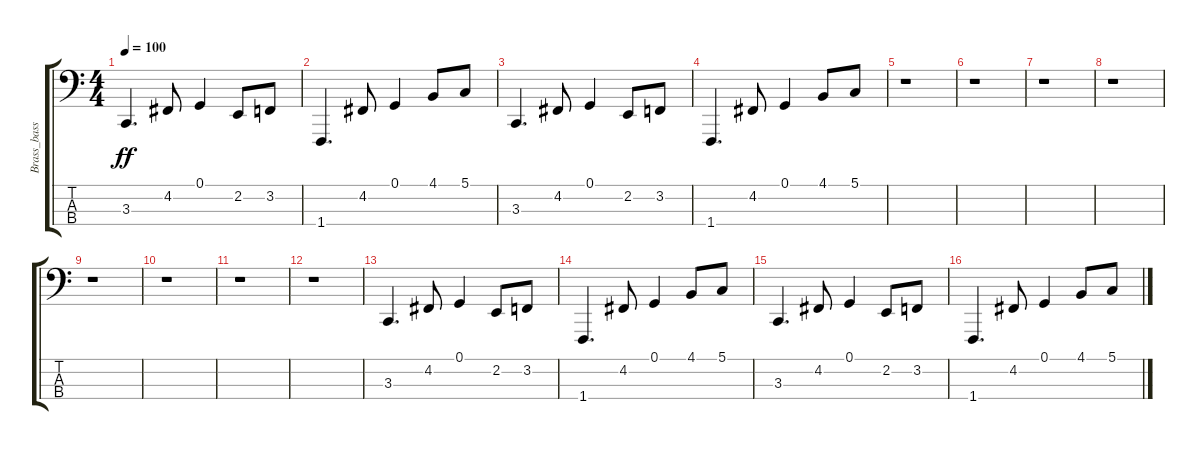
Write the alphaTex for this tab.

\track ("Brass_bass" "Brass_bass") {instrument lead8bassandlead}
\staff {score tabs}
\tuning (G2 D2 A1 E1) {hide}
\ts (4 4)
\tempo 100
\clef f4
\ks c
3.3.4{d dy ff} 4.2.8 0.1.4 2.2.8 3.2.8 |
1.4.4{d} 4.2.8 0.1.4 4.1.8 5.1.8 |
3.3.4{d} 4.2.8 0.1.4 2.2.8 3.2.8 |
1.4.4{d} 4.2.8 0.1.4 4.1.8 5.1.8 |
r.1 |
r.1 |
r.1 |
r.1 |
r.1 |
r.1 |
r.1 |
r.1 |
3.3.4{d} 4.2.8 0.1.4 2.2.8 3.2.8 |
1.4.4{d} 4.2.8 0.1.4 4.1.8 5.1.8 |
3.3.4{d} 4.2.8 0.1.4 2.2.8 3.2.8 |
1.4.4{d} 4.2.8 0.1.4 4.1.8 5.1.8
